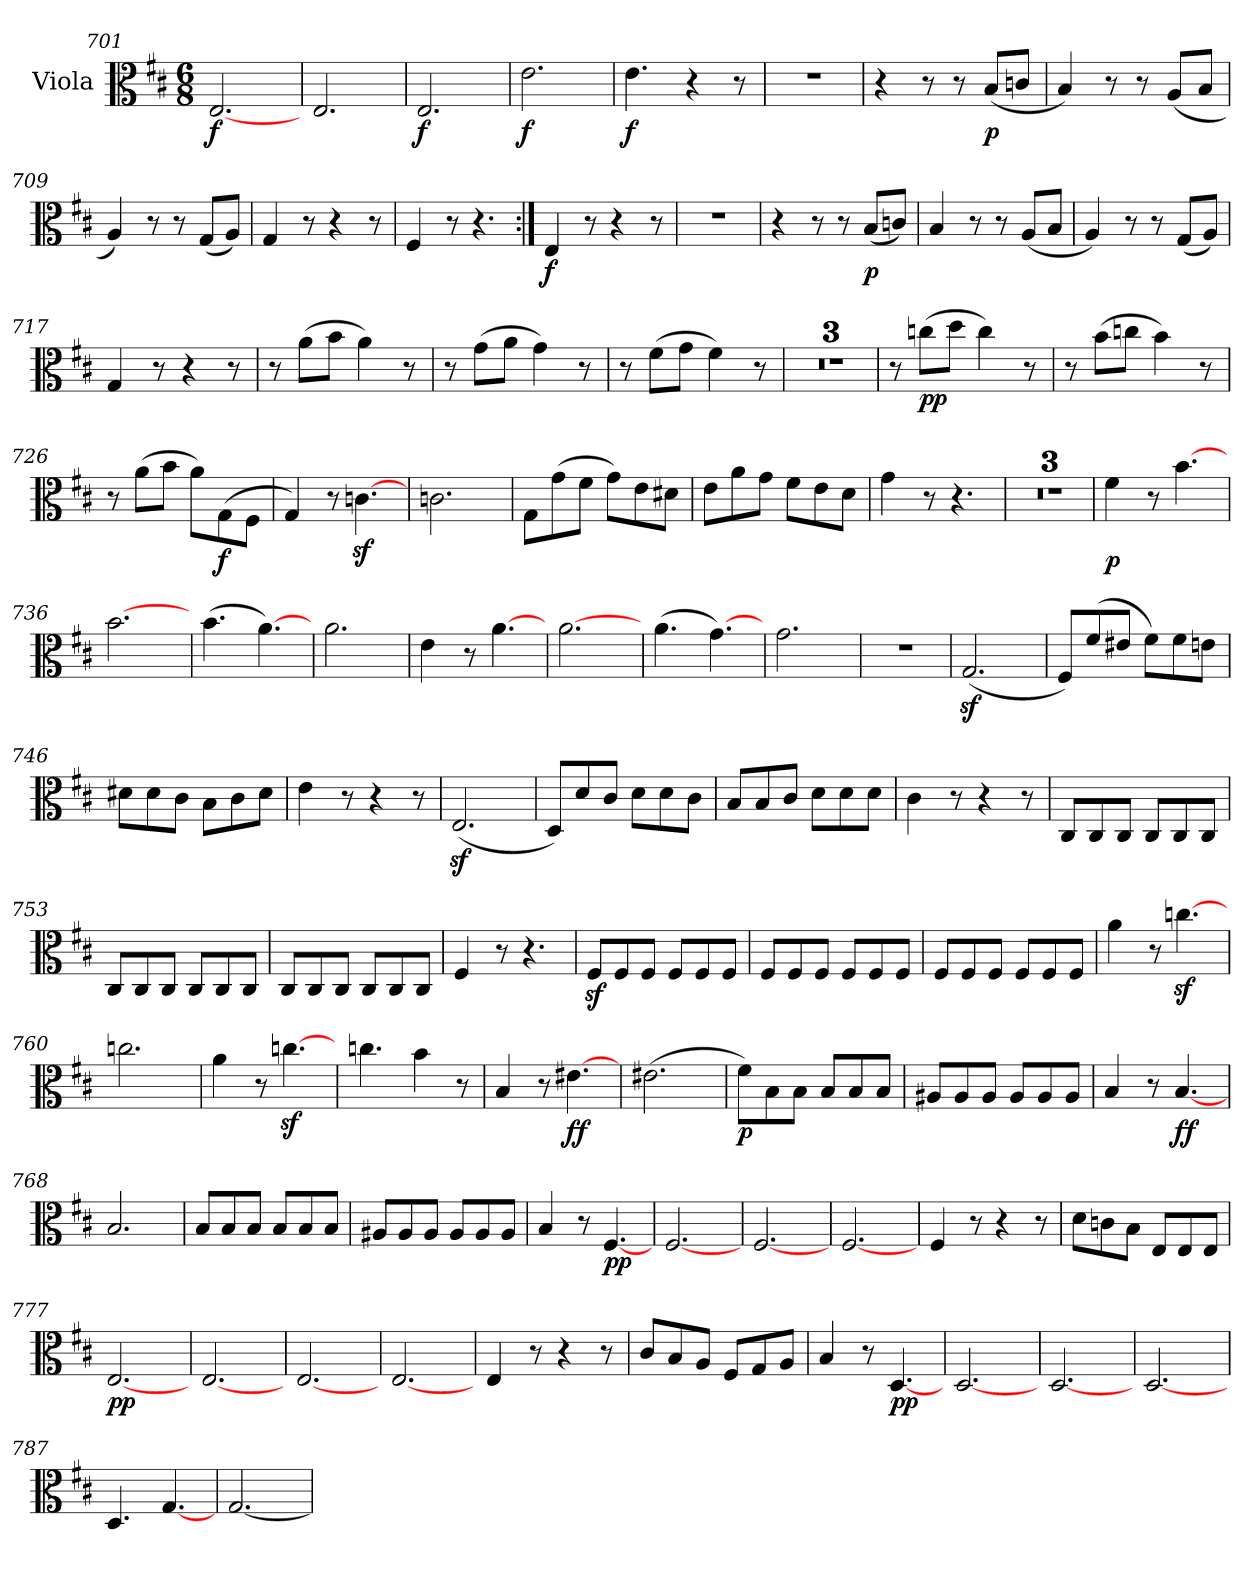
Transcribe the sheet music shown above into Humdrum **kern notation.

**kern	**dynam
*part1	*part1
*staff1	*staff1
*I"Viola	*
*I'Vla	*
*clefC3	*
*k[f#c#]	*
*D:	*
*M6/8	*
=701	=701
[2.E	f
=702	=702
2.E	.
=703	=703
2.E	f
=704	=704
2.e	f
=705	=705
4.e	f
4r	.
8r	.
=706	=706
2.r	.
=707	=707
4r	.
8r	.
8r	.
(8B/L	p
8cn/J	.
=708	=708
4B)	.
8r	.
8r	.
(8A/L	.
8B/J	.
=709	=709
4A)	.
8r	.
8r	.
(8G/L	.
8A/J)	.
=710	=710
4G	.
8r	.
4r	.
8r	.
=711	=711
4F#	.
8r	.
4.r	.
=712:|!	=712:|!
4E	f
8r	.
4r	.
8r	.
=713	=713
2.r	.
=714	=714
4r	.
8r	.
8r	.
(8B/L	p
8cn/J)	.
=715	=715
4B	.
8r	.
8r	.
(8A/L	.
8B/J	.
=716	=716
4A)	.
8r	.
8r	.
(8G/L	.
8A/J)	.
=717	=717
4G	.
8r	.
4r	.
8r	.
=718	=718
8r	.
(8a\L	.
8b\J	.
4a)	.
8r	.
=719	=719
8r	.
(8g\L	.
8a\J	.
4g)	.
8r	.
=720	=720
8r	.
(8f#\L	.
8g\J	.
4f#)	.
8r	.
=721	=721
2.r	.
=722	=722
2.r	.
=723	=723
2.r	.
=724	=724
8r	.
(8ccn\L	pp
8dd\J	.
4cc)	.
8r	.
=725	=725
8r	.
(8b\L	.
8ccn\J	.
4b)	.
8r	.
=726	=726
8r	.
(8a\L	.
8b\J	.
8a\L)	.
(8G\	f
8F#\J	.
=727	=727
4G)	.
8r	.
[4.cnz	.
=728	=728
2.cn	.
=729	=729
8G\L	.
(8g\	.
8f#\J	.
8g\L)	.
8e\	.
8d#X\J	.
=730	=730
8e\L	.
8a\	.
8g\J	.
8f#\L	.
8e\	.
8d\J	.
=731	=731
4g	.
8r	.
4.r	.
=732	=732
2.r	.
=733	=733
2.r	.
=734	=734
2.r	.
=735	=735
4f#	p
8r	.
[4.b	.
=736	=736
[2.b	.
=737	=737
(4.b	.
[4.a)	.
=738	=738
2.a	.
=739	=739
4e	.
8r	.
[4.a	.
=740	=740
[2.a	.
=741	=741
(4.a	.
[4.g)	.
=742	=742
2.g	.
=743	=743
2.r	.
=744	=744
(2.Gz	.
=745	=745
8F#/L)	.
(8f#/	.
8e#X/J	.
8f#\L)	.
8f#\	.
8en\J	.
=746	=746
8d#X\L	.
8d#\	.
8c#\J	.
8B\L	.
8c#\	.
8d#\J	.
=747	=747
4e	.
8r	.
4r	.
8r	.
=748	=748
(2.Ez	.
=749	=749
8D/L)	.
8d/	.
8c#/J	.
8d\L	.
8d\	.
8c#\J	.
=750	=750
8B/L	.
8B/	.
8c#/J	.
8d\L	.
8d\	.
8d\J	.
=751	=751
4c#	.
8r	.
4r	.
8r	.
=752	=752
8C#/L	.
8C#/	.
8C#/J	.
8C#/L	.
8C#/	.
8C#/J	.
=753	=753
8C#/L	.
8C#/	.
8C#/J	.
8C#/L	.
8C#/	.
8C#/J	.
=754	=754
8C#/L	.
8C#/	.
8C#/J	.
8C#/L	.
8C#/	.
8C#/J	.
=755	=755
4F#	.
8r	.
4.r	.
=756	=756
8F#z/L	.
8F#/	.
8F#/J	.
8F#/L	.
8F#/	.
8F#/J	.
=757	=757
8F#/L	.
8F#/	.
8F#/J	.
8F#/L	.
8F#/	.
8F#/J	.
=758	=758
8F#/L	.
8F#/	.
8F#/J	.
8F#/L	.
8F#/	.
8F#/J	.
=759	=759
4a	.
8r	.
[4.ccnz	.
=760	=760
2.ccn	.
=761	=761
4a	.
8r	.
[4.ccnz	.
=762	=762
4.ccn	.
4b	.
8r	.
=763	=763
4B	.
8r	.
[4.e#X	ff
=764	=764
(2.e#X	.
=765	=765
8f#\L)	p
8B\	.
8B\J	.
8B/L	.
8B/	.
8B/J	.
=766	=766
8A#X/L	.
8A#/	.
8A#/J	.
8A#/L	.
8A#/	.
8A#/J	.
=767	=767
4B	.
8r	.
[4.B	ff
=768	=768
2.B	.
=769	=769
8B/L	.
8B/	.
8B/J	.
8B/L	.
8B/	.
8B/J	.
=770	=770
8A#X/L	.
8A#/	.
8A#/J	.
8A#/L	.
8A#/	.
8A#/J	.
=771	=771
4B	.
8r	.
[4.F#	pp
=772	=772
[2.F#	.
=773	=773
[2.F#	.
=774	=774
[2.F#	.
=775	=775
4F#	.
8r	.
4r	.
8r	.
=776	=776
8d\L	.
8cn\	.
8B\J	.
8E/L	.
8E/	.
8E/J	.
=777	=777
[2.E	pp
=778	=778
[2.E	.
=779	=779
[2.E	.
=780	=780
[2.E	.
=781	=781
4E	.
8r	.
4r	.
8r	.
=782	=782
8c#/L	.
8B/	.
8A/J	.
8F#/L	.
8G/	.
8A/J	.
=783	=783
4B	.
8r	.
[4.D	pp
=784	=784
[2.D	.
=785	=785
[2.D	.
=786	=786
[2.D	.
=787	=787
4.D	.
[4.G	.
=788	=788
[2.G	.
=	=
*-	*-
